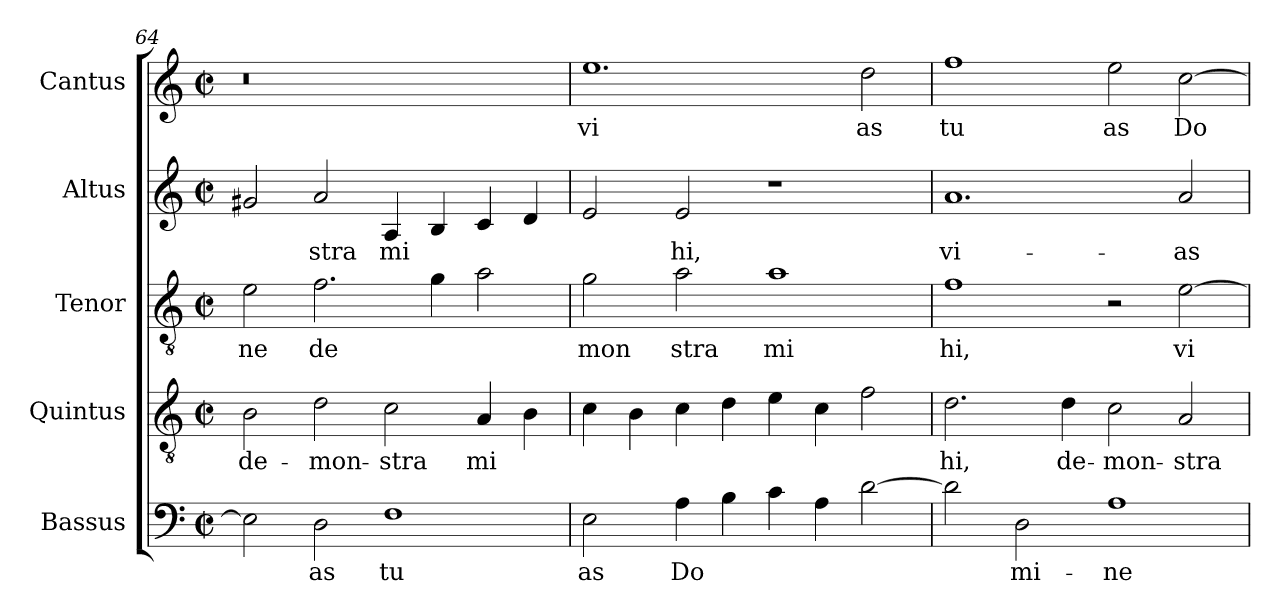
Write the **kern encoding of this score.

**kern	**text	**kern	**text	**kern	**text	**kern	**text	**kern	**text
*part5	*part5	*part4	*part4	*part3	*part3	*part2	*part2	*part1	*part1
*staff5	*staff5	*staff4	*staff4	*staff3	*staff3	*staff2	*staff2	*staff1	*staff1
*I"Bassus	*	*I"Quintus	*	*I"Tenor	*	*I"Altus	*	*I"Cantus	*
*clefF4	*	*clefGv2	*	*clefGv2	*	*clefG2	*	*clefG2	*
*k[]	*	*k[]	*	*k[]	*	*k[]	*	*k[]	*
*C:	*	*C:	*	*C:	*	*C:	*	*C:	*
*M2/2	*	*M2/2	*	*M2/2	*	*M2/2	*	*M2/2	*
*met(c|)	*	*met(c|)	*	*met(c|)	*	*met(c|)	*	*met(c|)	*
=64	=64	=64	=64	=64	=64	=64	=64	=64	=64
!	!LO:LY:b:cj	!	!LO:LY:b:cj	!	!LO:LY:b:cj	!	!LO:LY:b:cj	!	!
2E\]	.	2B\	de-	2e\	-ne	2g#X/	.	0r	.
!	!LO:LY:b:cj	!	!LO:LY:b:cj	!	!LO:LY:b:cj	!	!LO:LY:b:cj	!	!
2D\	as	2d\	-mon-	2.f\	de-	2a/	stra	.	.
!	!LO:LY:b:cj	!	!LO:LY:b:cj	!	!	!	!LO:LY:b:cj	!	!
1F	tu	2c\	-stra	.	.	4A/	mi	.	.
!	!	!	!	!	!LO:LY:b:cj	!	!LO:LY:b:cj	!	!
.	.	.	.	4g\	--	4B/	.	.	.
!	!	!	!LO:LY:b:cj	!	!LO:LY:b:cj	!	!LO:LY:b:cj	!	!
.	.	4A/	mi-	2a\	--	4c/	.	.	.
!	!	!	!LO:LY:b:cj	!	!	!	!LO:LY:b:cj	!	!
.	.	4B\	--	.	.	4d/	.	.	.
!!LO:PB:g=z
=65	=65	=65	=65	=65	=65	=65	=65	=65	=65
!	!LO:LY:b:cj	!	!LO:LY:b:cj	!	!LO:LY:b:cj	!	!LO:LY:b:cj	!	!LO:LY:b:cj
2E\	as	4c\	--	2g\	-mon	2e/	.	1.ee	vi
!	!	!	!LO:LY:b:cj	!	!	!	!	!	!
.	.	4B\	--	.	.	.	.	.	.
!	!LO:LY:b:cj	!	!LO:LY:b:cj	!	!LO:LY:b:cj	!	!LO:LY:b:cj	!	!
4A\	Do-	4c\	--	2a\	stra	2e/	hi,	.	.
!	!LO:LY:b:cj	!	!LO:LY:b:cj	!	!	!	!	!	!
4B\	--	4d\	--	.	.	.	.	.	.
!	!LO:LY:b:cj	!	!LO:LY:b:cj	!	!LO:LY:b:cj	!	!	!	!
4c\	--	4e\	--	1a	mi	1r	.	.	.
!	!LO:LY:b:cj	!	!LO:LY:b:cj	!	!	!	!	!	!
4A\	--	4c\	--	.	.	.	.	.	.
!	!LO:LY:b:cj	!	!LO:LY:b:cj	!	!	!	!	!	!LO:LY:b:cj
[>2d\	--	2f\	--	.	.	.	.	2dd\	as
=66	=66	=66	=66	=66	=66	=66	=66	=66	=66
!	!LO:LY:b:cj	!	!LO:LY:b:cj	!	!LO:LY:b:cj	!	!LO:LY:b:cj	!	!LO:LY:b:cj
2d\]	--	2.d\	-hi,	1f	hi,	1.a	vi-	1ff	tu
!	!LO:LY:b:cj	!	!	!	!	!	!	!	!
2D\	-mi-	.	.	.	.	.	.	.	.
!	!	!	!LO:LY:b:cj	!	!	!	!	!	!
.	.	4d\	de-	.	.	.	.	.	.
!	!LO:LY:b:cj	!	!LO:LY:b:cj	!	!	!	!	!	!LO:LY:b:cj
1A	-ne	2c\	-mon-	2r	.	.	.	2ee\	as
!	!	!	!LO:LY:b:cj	!	!LO:LY:b:cj	!	!LO:LY:b:cj	!	!LO:LY:b:cj
.	.	2A/	-stra	[>2e\	vi	2a/	-as	[>2cc\	Do
=	=	=	=	=	=	=	=	=	=
*-	*-	*-	*-	*-	*-	*-	*-	*-	*-
